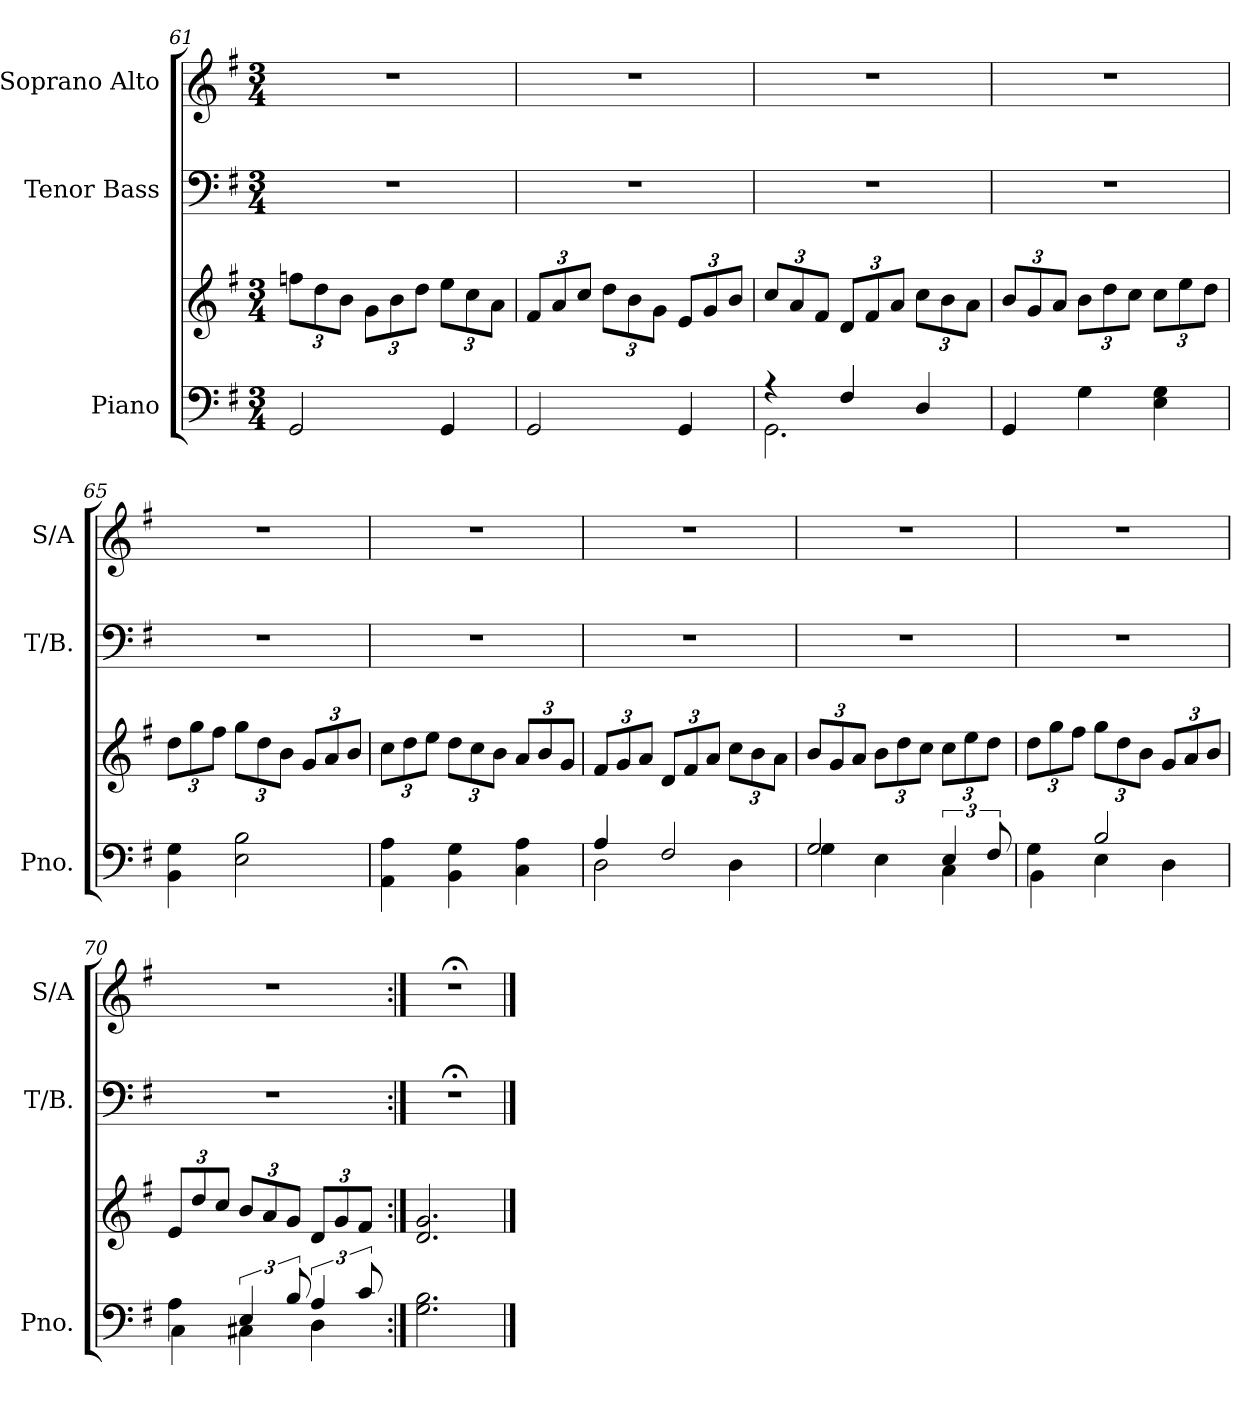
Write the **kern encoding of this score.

**kern	**kern	**kern	**kern
*part3	*part3	*part2	*part1
*staff4	*staff3	*staff2	*staff1
*I"Piano	*	*I"Tenor Bass	*I"Soprano Alto
*I'Pno.	*	*I'T/B.	*I'S/A
*clefF4	*clefG2	*clefF4	*clefG2
*k[f#]	*k[f#]	*k[f#]	*k[f#]
*G:	*G:	*G:	*G:
*M3/4	*M3/4	*M3/4	*M3/4
*	*Xbrackettup	*	*
=61	=61	=61	=61
2GG/	12ffn\L	2.r	2.r
.	12dd\	.	.
.	12b\J	.	.
.	12g\L	.	.
.	12b\	.	.
.	12dd\J	.	.
4GG/	12ee\L	.	.
.	12cc\	.	.
.	12a\J	.	.
!!LO:LB:g=z
=62	=62	=62	=62
2GG/	12f#i/L	2.r	2.r
.	12a/	.	.
.	12cc/J	.	.
.	12dd\L	.	.
.	12b\	.	.
.	12g\J	.	.
4GG/	12e/L	.	.
.	12g/	.	.
.	12b/J	.	.
=63	=63	=63	=63
*^	*	*	*
4r	2.GG\	12cc/L	2.r	2.r
.	.	12a/	.	.
.	.	12f#/J	.	.
4F#/	.	12d/L	.	.
.	.	12f#/	.	.
.	.	12a/J	.	.
4D/	.	12cc\L	.	.
.	.	12b\	.	.
.	.	12a\J	.	.
*v	*v	*	*	*
=64	=64	=64	=64
4GG/	12b/L	2.r	2.r
.	12g/	.	.
.	12a/J	.	.
4G\	12b\L	.	.
.	12dd\	.	.
.	12cc\J	.	.
4E\ 4G\	12cc\L	.	.
.	12ee\	.	.
.	12dd\J	.	.
=65	=65	=65	=65
4BB\ 4G\	12dd\L	2.r	2.r
.	12gg\	.	.
.	12ff#\J	.	.
2E\ 2B\	12gg\L	.	.
.	12dd\	.	.
.	12b\J	.	.
.	12g/L	.	.
.	12a/	.	.
.	12b/J	.	.
=66	=66	=66	=66
4AA\ 4A\	12cc\L	2.r	2.r
.	12dd\	.	.
.	12ee\J	.	.
4BB\ 4G\	12dd\L	.	.
.	12cc\	.	.
.	12b\J	.	.
4C\ 4A\	12a/L	.	.
.	12b/	.	.
.	12g/J	.	.
!!LO:LB:g=z
=67	=67	=67	=67
*^	*	*	*
4A/	2D\	12f#/L	2.r	2.r
.	.	12g/	.	.
.	.	12a/J	.	.
2F#/	.	12d/L	.	.
.	.	12f#/	.	.
.	.	12a/J	.	.
.	4D\	12cc\L	.	.
.	.	12b\	.	.
.	.	12a\J	.	.
=68	=68	=68	=68	=68
2G/	4G\	12b/L	2.r	2.r
.	.	12g/	.	.
.	.	12a/J	.	.
.	4E\	12b\L	.	.
.	.	12dd\	.	.
.	.	12cc\J	.	.
6E/	4C\	12cc\L	.	.
.	.	12ee\	.	.
12F#/	.	12dd\J	.	.
=69	=69	=69	=69	=69
4G\	4BB\	12dd\L	2.r	2.r
.	.	12gg\	.	.
.	.	12ff#\J	.	.
2B/	4E\	12gg\L	.	.
.	.	12dd\	.	.
.	.	12b\J	.	.
.	4D\	12g/L	.	.
.	.	12a/	.	.
.	.	12b/J	.	.
=70	=70	=70	=70	=70
4A\	4C\	12e/L	2.r	2.r
.	.	12dd/	.	.
.	.	12cc/J	.	.
6E/	4C#X\	12b/L	.	.
.	.	12a/	.	.
12B/	.	12g/J	.	.
6A/	4D\	12d/L	.	.
.	.	12g/	.	.
12c/	.	12f#/J	.	.
*v	*v	*	*	*
=71:|!	=71:|!	=71:|!	=71:|!
2.G\ 2.B\	2.d/ 2.g/	2.r;<	2.r;<
==	==	==	==
*-	*-	*-	*-
